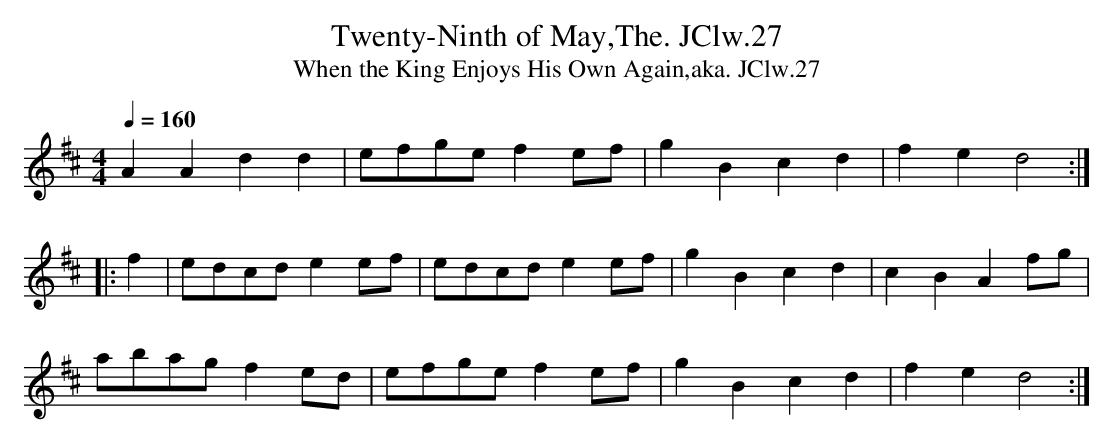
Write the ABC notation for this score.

X:1
T:Twenty-Ninth of May,The. JClw.27
T:When the King Enjoys His Own Again,aka. JClw.27
L:1/8
M:4/4
Q:1/4=160
K:D
A2A2d2d2|efge f2 ef|g2B2c2d2|f2e2d4::!
f2|edcd e2ef|edcde2ef|g2B2c2d2|c2B2A2fg|!
abag f2 ed|efge f2 ef|g2B2c2d2|f2e2d4:|
